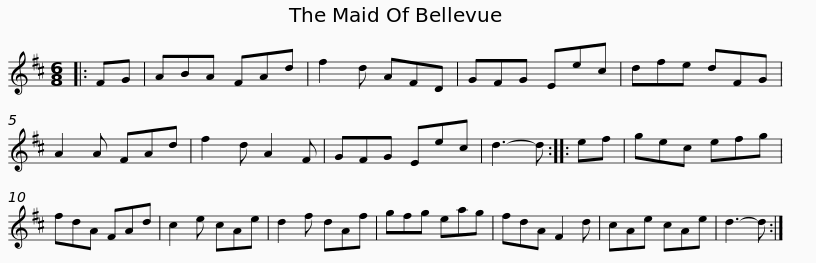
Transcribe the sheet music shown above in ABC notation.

X:1
L:1/8
M:6/8
I:linebreak $
K:D
V:1 treble
V:1
|: FG | ABA FAd | f2 d AFD | GFG Eec | dfe dFG | %5
 A2 A FAd | f2 d A2 F | GFG Eec |$ d3- d :: ef | %10
 gec efg | fdA FAd | c2 e cAe | d2 f dAf | gfg eag | %15
 fdA F2 d | cAe cAe |$ d3- d :| %18
